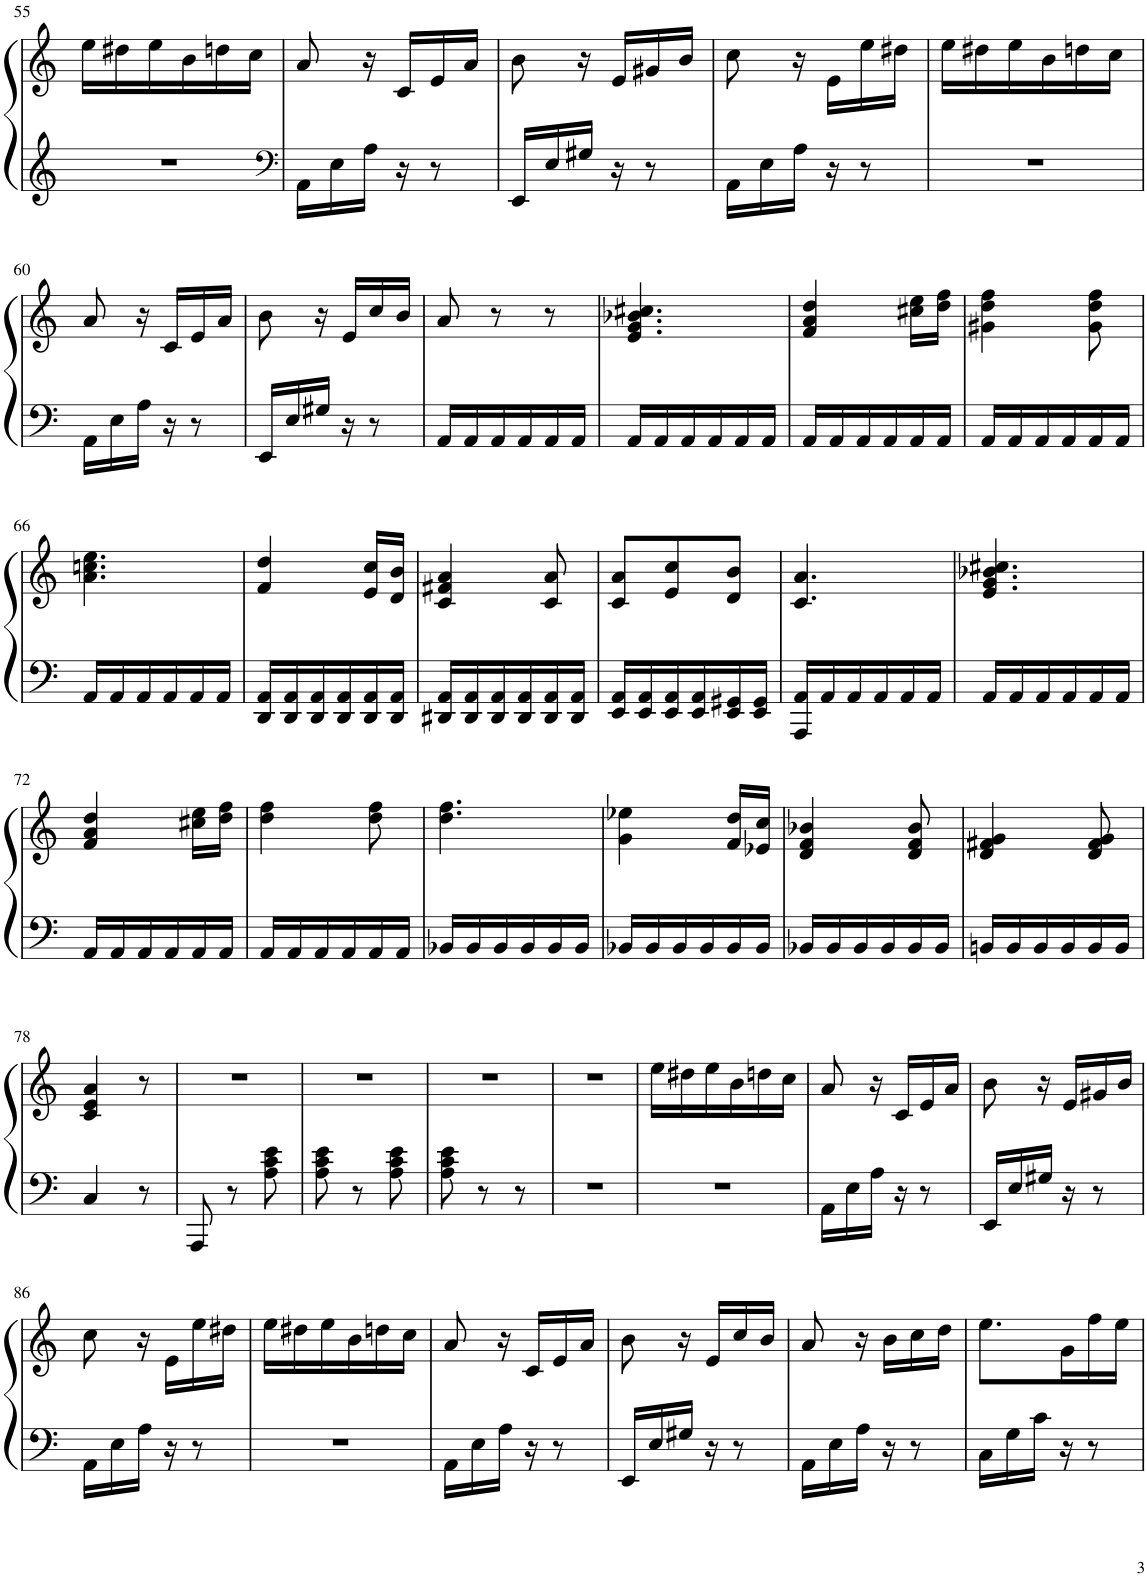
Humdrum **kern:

**kern	**kern
*part1	*part1
*staff2	*staff1
*I"ピアノ	*
!!LO:PB:g=z
*clefG2	*clefG2
*k[]	*k[]
*M3/8	*M3/8
=55	=55
4.r	16ee\LL
.	16dd#X\
.	16ee\
.	16b\
.	16ddn\
.	16cc\JJ
=56	=56
*clefF4	*
16AA\LL	8a/
16E\	.
16A\JJ	16r
16r	16c/LL
8r	16e/
.	16a/JJ
=57	=57
16EE/LL	8b\
16E/	.
16G#X/JJ	16r
16r	16e/LL
8r	16g#X/
.	16b/JJ
=58	=58
16AA\LL	8cc\
16E\	.
16A\JJ	16r
16r	16e\LL
8r	16ee\
.	16dd#X\JJ
=59	=59
4.r	16ee\LL
.	16dd#X\
.	16ee\
.	16b\
.	16ddn\
.	16cc\JJ
!!LO:LB:g=z
=60	=60
16AA\LL	8a/
16E\	.
16A\JJ	16r
16r	16c/LL
8r	16e/
.	16a/JJ
=61	=61
16EE/LL	8b\
16E/	.
16G#X/JJ	16r
16r	16e/LL
8r	16cc/
.	16b/JJ
=62	=62
16AA/LL	8a/
16AA/	.
16AA/	8r
16AA/	.
16AA/	8r
16AA/JJ	.
=63	=63
16AA/LL	4.e/ 4.g/ 4.b-X/ 4.cc#X/
16AA/	.
16AA/	.
16AA/	.
16AA/	.
16AA/JJ	.
=64	=64
16AA/LL	4f/ 4a/ 4dd/
16AA/	.
16AA/	.
16AA/	.
16AA/	16cc#X\ 16ee\LL
16AA/JJ	16dd\ 16ff\JJ
=65	=65
16AA/LL	4g#X\ 4dd\ 4ff\
16AA/	.
16AA/	.
16AA/	.
16AA/	8g#\ 8dd\ 8ff\
16AA/JJ	.
!!LO:LB:g=z
=66	=66
16AA/LL	4.a\ 4.ccn\ 4.ee\
16AA/	.
16AA/	.
16AA/	.
16AA/	.
16AA/JJ	.
=67	=67
16DD/ 16AA/LL	4f/ 4dd/
16DD/ 16AA/	.
16DD/ 16AA/	.
16DD/ 16AA/	.
16DD/ 16AA/	16e/ 16cc/LL
16DD/ 16AA/JJ	16d/ 16b/JJ
=68	=68
16DD#X/ 16AA/LL	4c/ 4f#X/ 4a/
16DD#/ 16AA/	.
16DD#/ 16AA/	.
16DD#/ 16AA/	.
16DD#/ 16AA/	8c/ 8a/
16DD#/ 16AA/JJ	.
=69	=69
16EE/ 16AA/LL	8c/ 8a/L
16EE/ 16AA/	.
16EE/ 16AA/	8e/ 8cc/
16EE/ 16AA/	.
16EE/ 16GG#X/	8d/ 8b/J
16EE/ 16GG#/JJ	.
=70	=70
16AAA/ 16AA/LL	4.c/ 4.a/
16AA/	.
16AA/	.
16AA/	.
16AA/	.
16AA/JJ	.
=71	=71
16AA/LL	4.e/ 4.g/ 4.b-X/ 4.cc#X/
16AA/	.
16AA/	.
16AA/	.
16AA/	.
16AA/JJ	.
!!LO:LB:g=z
=72	=72
16AA/LL	4f/ 4a/ 4dd/
16AA/	.
16AA/	.
16AA/	.
16AA/	16cc#X\ 16ee\LL
16AA/JJ	16dd\ 16ff\JJ
=73	=73
16AA/LL	4dd\ 4ff\
16AA/	.
16AA/	.
16AA/	.
16AA/	8dd\ 8ff\
16AA/JJ	.
=74	=74
16BB-X/LL	4.dd\ 4.ff\
16BB-/	.
16BB-/	.
16BB-/	.
16BB-/	.
16BB-/JJ	.
=75	=75
16BB-X/LL	4g\ 4ee-X\
16BB-/	.
16BB-/	.
16BB-/	.
16BB-/	16f/ 16dd/LL
16BB-/JJ	16e-X/ 16cc/JJ
=76	=76
16BB-X/LL	4d/ 4f/ 4b-X/
16BB-/	.
16BB-/	.
16BB-/	.
16BB-/	8d/ 8f/ 8b-/
16BB-/JJ	.
=77	=77
16BBn/LL	4d/ 4f#X/ 4g/
16BB/	.
16BB/	.
16BB/	.
16BB/	8d/ 8f#/ 8g/
16BB/JJ	.
!!LO:LB:g=z
=78	=78
4C/	4c/ 4e/ 4a/
8r	8r
=79	=79
8AAA/	4.r
8r	.
8A\ 8c\ 8e\	.
=80	=80
8A\ 8c\ 8e\	4.r
8r	.
8A\ 8c\ 8e\	.
=81	=81
8A\ 8c\ 8e\	4.r
8r	.
8r	.
=82	=82
4.r	4.r
=83	=83
4.r	16ee\LL
.	16dd#X\
.	16ee\
.	16b\
.	16ddn\
.	16cc\JJ
=84	=84
16AA\LL	8a/
16E\	.
16A\JJ	16r
16r	16c/LL
8r	16e/
.	16a/JJ
=85	=85
16EE/LL	8b\
16E/	.
16G#X/JJ	16r
16r	16e/LL
8r	16g#X/
.	16b/JJ
!!LO:LB:g=z
=86	=86
16AA\LL	8cc\
16E\	.
16A\JJ	16r
16r	16e\LL
8r	16ee\
.	16dd#X\JJ
=87	=87
4.r	16ee\LL
.	16dd#X\
.	16ee\
.	16b\
.	16ddn\
.	16cc\JJ
=88	=88
16AA\LL	8a/
16E\	.
16A\JJ	16r
16r	16c/LL
8r	16e/
.	16a/JJ
=89	=89
16EE/LL	8b\
16E/	.
16G#X/JJ	16r
16r	16e/LL
8r	16cc/
.	16b/JJ
=90	=90
16AA\LL	8a/
16E\	.
16A\JJ	16r
16r	16b\LL
8r	16cc\
.	16dd\JJ
=91	=91
16C\LL	8.ee\L
16G\	.
16c\JJ	.
16r	16g\L
8r	16ff\
.	16ee\JJ
=	=
*-	*-
